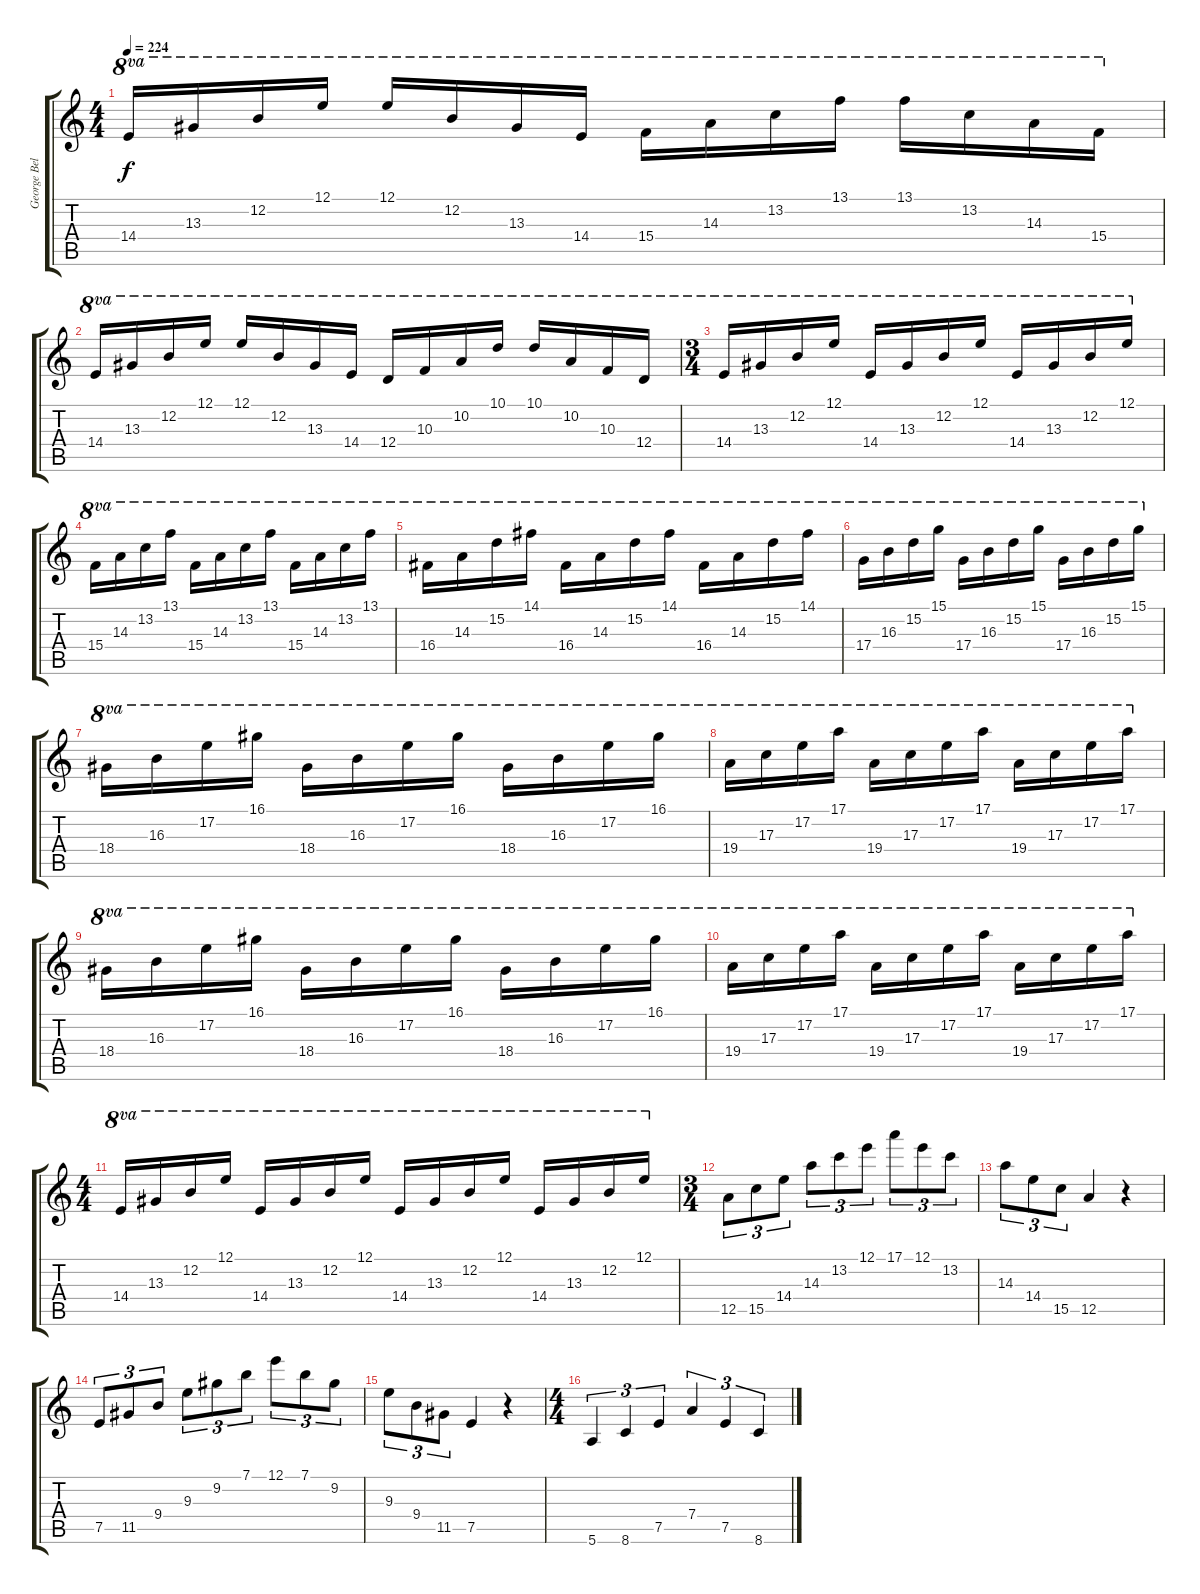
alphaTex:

\track ("George Bellas" "George Bel") {instrument acousticguitarsteel}
\staff {score tabs}
\tuning (E4 B3 G3 D3 A2 E2) {hide}
\ts (4 4)
\tempo 224
\clef g2
\ks c
14.4.16{ot 8va dy f} 13.3.16{ot 8va} 12.2.16{ot 8va} 12.1.16{ot 8va} 12.1.16{ot 8va} 12.2.16{ot 8va} 13.3.16{ot 8va} 14.4.16{ot 8va} 15.4.16{ot 8va} 14.3.16{ot 8va} 13.2.16{ot 8va} 13.1.16{ot 8va} 13.1.16{ot 8va} 13.2.16{ot 8va} 14.3.16{ot 8va} 15.4.16{ot 8va} |
14.4.16{ot 8va} 13.3.16{ot 8va} 12.2.16{ot 8va} 12.1.16{ot 8va} 12.1.16{ot 8va} 12.2.16{ot 8va} 13.3.16{ot 8va} 14.4.16{ot 8va} 12.4.16{ot 8va} 10.3.16{ot 8va} 10.2.16{ot 8va} 10.1.16{ot 8va} 10.1.16{ot 8va} 10.2.16{ot 8va} 10.3.16{ot 8va} 12.4.16{ot 8va} |
\ts (3 4)
14.4.16{ot 8va} 13.3.16{ot 8va} 12.2.16{ot 8va} 12.1.16{ot 8va} 14.4.16{ot 8va} 13.3.16{ot 8va} 12.2.16{ot 8va} 12.1.16{ot 8va} 14.4.16{ot 8va} 13.3.16{ot 8va} 12.2.16{ot 8va} 12.1.16{ot 8va} |
15.4.16{ot 8va} 14.3.16{ot 8va} 13.2.16{ot 8va} 13.1.16{ot 8va} 15.4.16{ot 8va} 14.3.16{ot 8va} 13.2.16{ot 8va} 13.1.16{ot 8va} 15.4.16{ot 8va} 14.3.16{ot 8va} 13.2.16{ot 8va} 13.1.16{ot 8va} |
16.4.16{ot 8va} 14.3.16{ot 8va} 15.2.16{ot 8va} 14.1.16{ot 8va} 16.4.16{ot 8va} 14.3.16{ot 8va} 15.2.16{ot 8va} 14.1.16{ot 8va} 16.4.16{ot 8va} 14.3.16{ot 8va} 15.2.16{ot 8va} 14.1.16{ot 8va} |
17.4.16{ot 8va} 16.3.16{ot 8va} 15.2.16{ot 8va} 15.1.16{ot 8va} 17.4.16{ot 8va} 16.3.16{ot 8va} 15.2.16{ot 8va} 15.1.16{ot 8va} 17.4.16{ot 8va} 16.3.16{ot 8va} 15.2.16{ot 8va} 15.1.16{ot 8va} |
18.4.16{ot 8va} 16.3.16{ot 8va} 17.2.16{ot 8va} 16.1.16{ot 8va} 18.4.16{ot 8va} 16.3.16{ot 8va} 17.2.16{ot 8va} 16.1.16{ot 8va} 18.4.16{ot 8va} 16.3.16{ot 8va} 17.2.16{ot 8va} 16.1.16{ot 8va} |
19.4.16{ot 8va} 17.3.16{ot 8va} 17.2.16{ot 8va} 17.1.16{ot 8va} 19.4.16{ot 8va} 17.3.16{ot 8va} 17.2.16{ot 8va} 17.1.16{ot 8va} 19.4.16{ot 8va} 17.3.16{ot 8va} 17.2.16{ot 8va} 17.1.16{ot 8va} |
18.4.16{ot 8va} 16.3.16{ot 8va} 17.2.16{ot 8va} 16.1.16{ot 8va} 18.4.16{ot 8va} 16.3.16{ot 8va} 17.2.16{ot 8va} 16.1.16{ot 8va} 18.4.16{ot 8va} 16.3.16{ot 8va} 17.2.16{ot 8va} 16.1.16{ot 8va} |
19.4.16{ot 8va} 17.3.16{ot 8va} 17.2.16{ot 8va} 17.1.16{ot 8va} 19.4.16{ot 8va} 17.3.16{ot 8va} 17.2.16{ot 8va} 17.1.16{ot 8va} 19.4.16{ot 8va} 17.3.16{ot 8va} 17.2.16{ot 8va} 17.1.16{ot 8va} |
\ts (4 4)
14.4.16{ot 8va} 13.3.16{ot 8va} 12.2.16{ot 8va} 12.1.16{ot 8va} 14.4.16{ot 8va} 13.3.16{ot 8va} 12.2.16{ot 8va} 12.1.16{ot 8va} 14.4.16{ot 8va} 13.3.16{ot 8va} 12.2.16{ot 8va} 12.1.16{ot 8va} 14.4.16{ot 8va} 13.3.16{ot 8va} 12.2.16{ot 8va} 12.1.16{ot 8va} |
\ts (3 4)
12.5.8{tu (3 2)} 15.5.8{tu (3 2)} 14.4.8{tu (3 2)} 14.3.8{tu (3 2)} 13.2.8{tu (3 2)} 12.1.8{tu (3 2)} 17.1.8{tu (3 2)} 12.1.8{tu (3 2)} 13.2.8{tu (3 2)} |
14.3.8{tu (3 2)} 14.4.8{tu (3 2)} 15.5.8{tu (3 2)} 12.5.4 r.4 |
7.5.8{tu (3 2)} 11.5.8{tu (3 2)} 9.4.8{tu (3 2)} 9.3.8{tu (3 2)} 9.2.8{tu (3 2)} 7.1.8{tu (3 2)} 12.1.8{tu (3 2)} 7.1.8{tu (3 2)} 9.2.8{tu (3 2)} |
9.3.8{tu (3 2)} 9.4.8{tu (3 2)} 11.5.8{tu (3 2)} 7.5.4 r.4 |
\ts (4 4)
5.6.4{tu (3 2)} 8.6.4{tu (3 2)} 7.5.4{tu (3 2)} 7.4.4{tu (3 2)} 7.5.4{tu (3 2)} 8.6.4{tu (3 2)}
